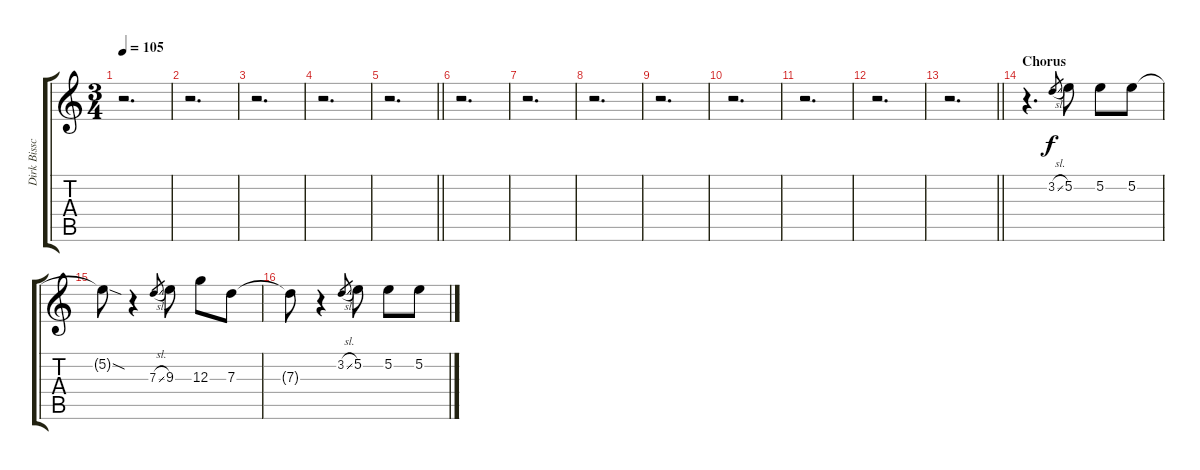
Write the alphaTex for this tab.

\track ("Dirk Bisschoff (Lead Guitar)" "Dirk Bissc") {instrument distortionguitar}
\staff {score tabs}
\tuning (E4 B3 G3 D3 A2 E2) {hide}
\ts (3 4)
\tempo 105
\clef g2
\ks c
r.2{d dy f} |
r.2{d} |
r.2{d} |
r.2{d} |
\barLineRight lightlight
r.2{d} |
r.2{d} |
r.2{d} |
r.2{d} |
r.2{d} |
r.2{d} |
r.2{d} |
r.2{d} |
\barLineRight lightlight
r.2{d} |
\section ("" "Chorus")
r.4{d volume 14 instrument distortionguitar} 3.2{sl}.8{gr} 5.2.8 5.2.8 5.2.8 |
5.2{sod t}.8 r.4 7.3{sl}.8{gr} 9.3.8 12.3.8 7.3.8 |
7.3{t}.8 r.4 3.2{sl}.8{gr} 5.2.8 5.2.8 5.2.8
